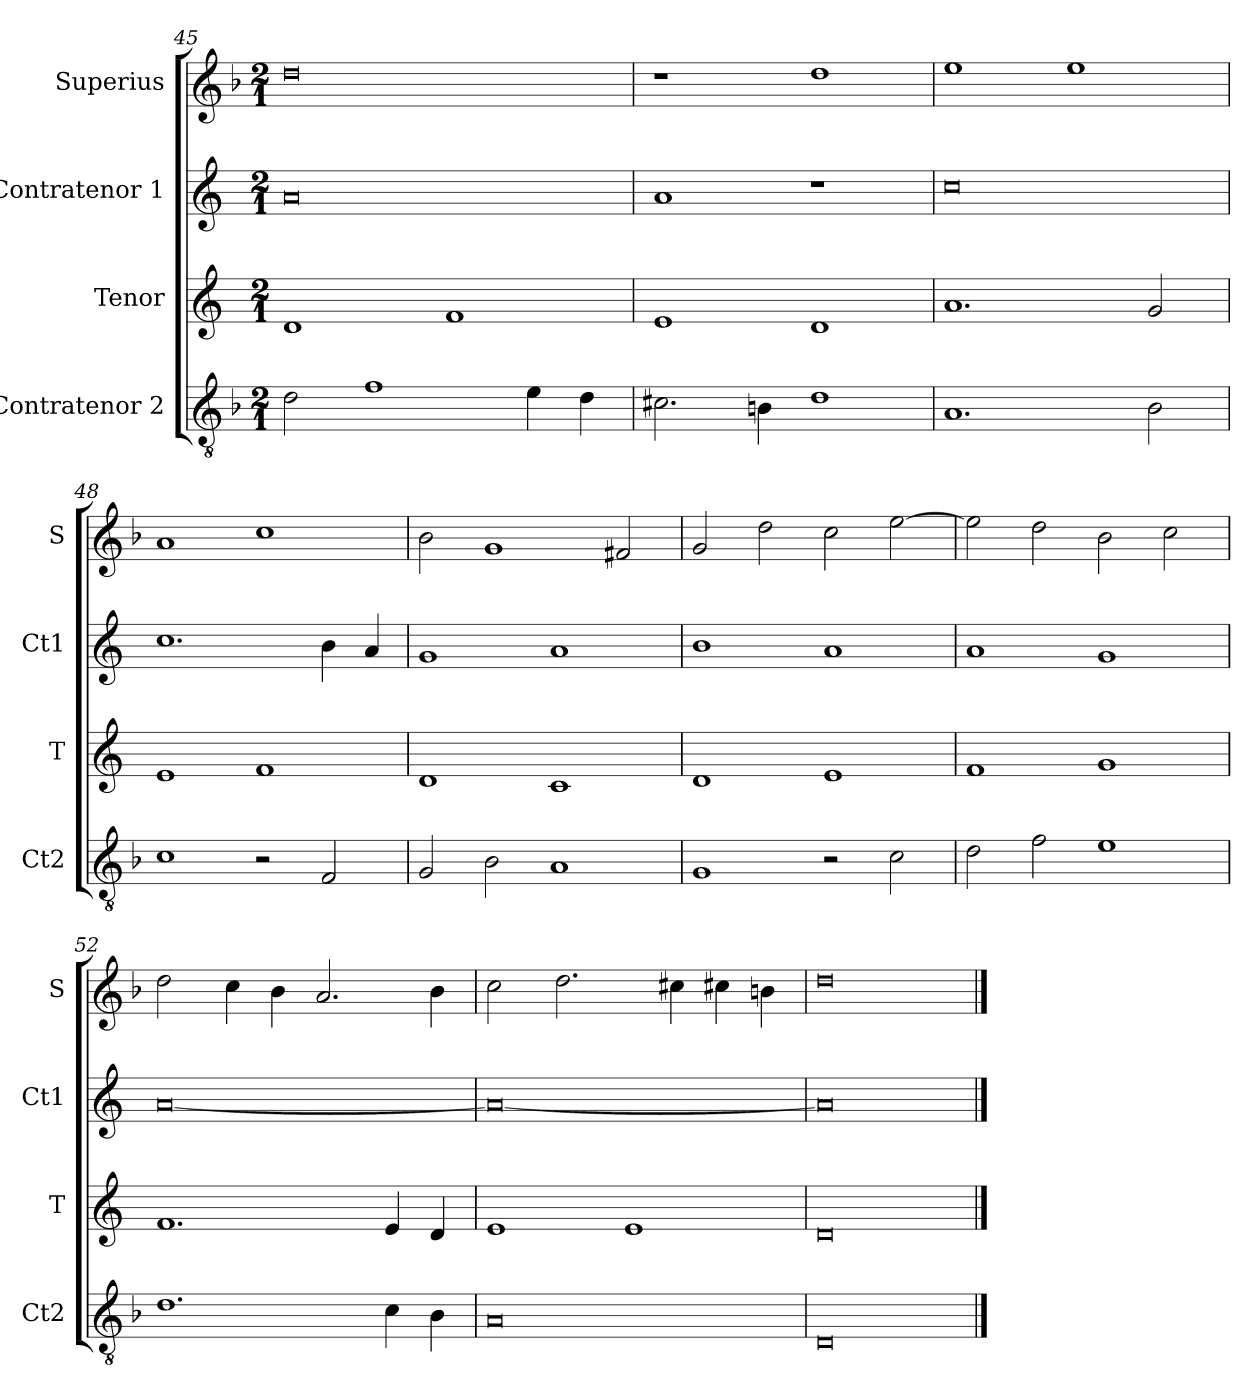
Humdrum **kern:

**kern	**kern	**kern	**kern
*part4	*part3	*part2	*part1
*staff4	*staff3	*staff2	*staff1
*I"Contratenor 2	*I"Tenor	*I"Contratenor 1	*I"Superius
*I'Ct2	*I'T	*I'Ct1	*I'S
*clefGv2	*clefG2	*clefG2	*clefG2
*k[b-]	*k[]	*k[]	*k[b-]
*M2/1	*M2/1	*M2/1	*M2/1
=45	=45	=45	=45
2d\	1d	0a	0dd
1f	.	.	.
.	1f	.	.
4e\	.	.	.
4d\	.	.	.
=46	=46	=46	=46
2.c#X\	1e	1a	1r
4Bn\	.	.	.
1d	1d	1r	1dd
=47	=47	=47	=47
1.A	1.a	0cc	1ee
.	.	.	1ee
2B-\	2g/	.	.
=48	=48	=48	=48
1c	1e	1.cc	1a
2r	1f	.	1cc
2F/	.	4b\	.
.	.	4a/	.
=49	=49	=49	=49
2G/	1d	1g	2b-\
2B-\	.	.	1g
1A	1c	1a	.
.	.	.	2f#X/
=50	=50	=50	=50
1G	1d	1b	2g/
.	.	.	2dd\
2r	1e	1a	2cc\
2c\	.	.	[2ee\
=51	=51	=51	=51
2d\	1f	1a	2ee\]
2f\	.	.	2dd\
1e	1g	1g	2b-\
.	.	.	2cc\
=52	=52	=52	=52
1.d	1.f	[0a	2dd\
.	.	.	4cc\
.	.	.	4b-\
.	.	.	2.a/
4c\	4e/	.	.
4B-\	4d/	.	4b-\
=53	=53	=53	=53
0A	1e	0a_	2cc\
.	.	.	2.dd\
.	1e	.	.
.	.	.	4cc#X\
.	.	.	4cc#X\
.	.	.	4bn\
=54	=54	=54	=54
0D	0d	0a]	0dd
==	==	==	==
*-	*-	*-	*-
